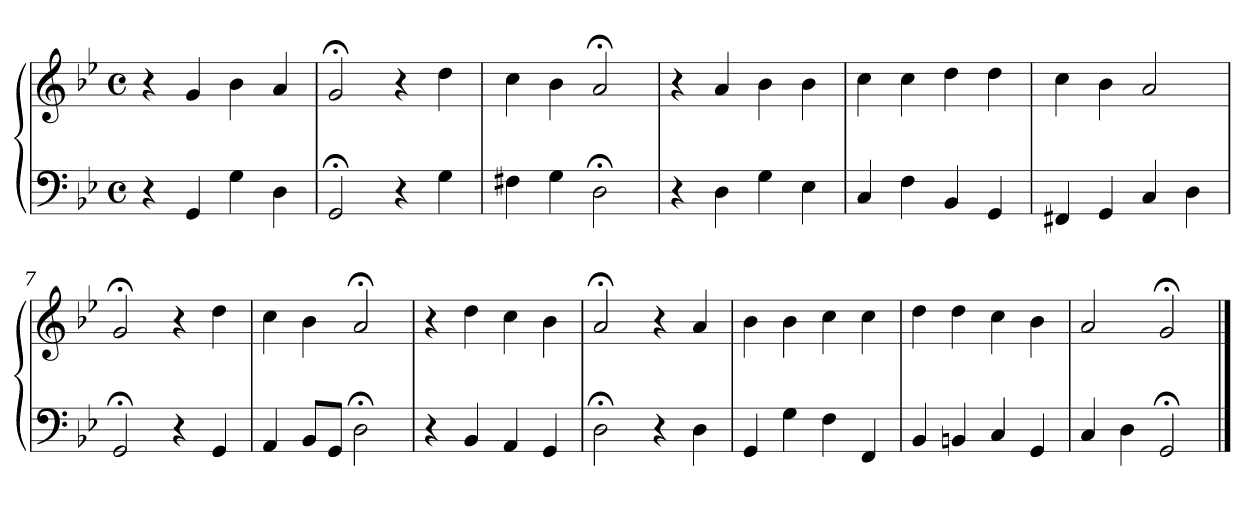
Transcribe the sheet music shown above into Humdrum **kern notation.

**kern	**kern
*part1	*part1
*staff2	*staff1
*clefF4	*clefG2
*k[b-e-]	*k[b-e-]
*M4/4	*M4/4
*met(c)	*met(c)
=1	=1
4r	4r
4GG	4g
4G	4b-
4D	4a
=2	=2
2GG;<	2g;<
4r	4r
4G	4dd
=3	=3
4F#X	4cc
4G	4b-
2D;<	2a;<
=4	=4
4r	4r
4D	4a
4G	4b-
4E-	4b-
=5	=5
4C	4cc
4F	4cc
4BB-	4dd
4GG	4dd
=6	=6
4FF#X	4cc
4GG	4b-
4C	2a
4D	.
=7	=7
2GG;<	2g;<
4r	4r
4GG	4dd
!!LO:LB:g=z
=8	=8
4AA	4cc
8BB-L	4b-
8GGJ	.
2D;<	2a;<
=9	=9
4r	4r
4BB-	4dd
4AA	4cc
4GG	4b-
=10	=10
2D;<	2a;<
4r	4r
4D	4a
=11	=11
4GG	4b-
4G	4b-
4F	4cc
4FF	4cc
=12	=12
4BB-	4dd
4BBn	4dd
4C	4cc
4GG	4b-
=13	=13
4C	2a
4D	.
2GG;<	2g;<
==	==
*-	*-
